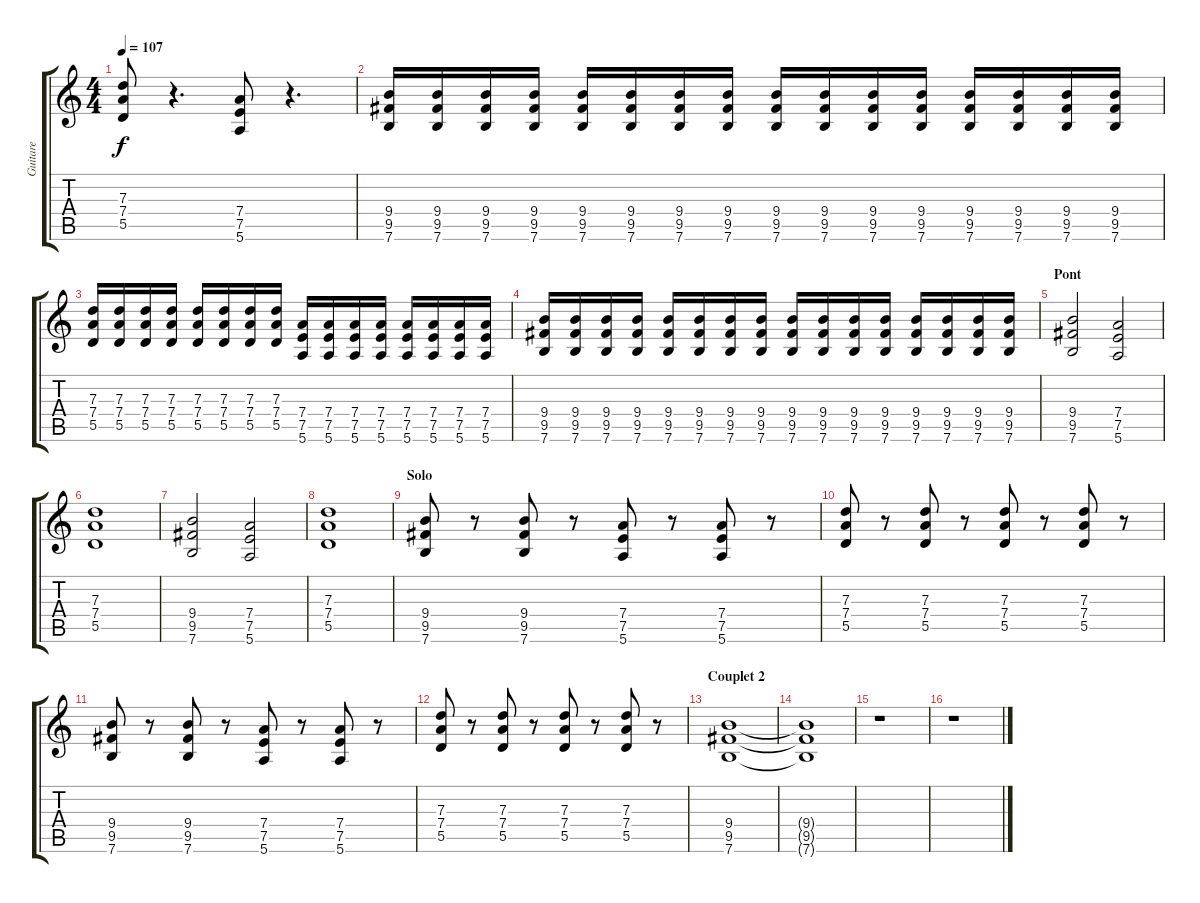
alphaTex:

\track ("Guitare" "Guitare") {instrument overdrivenguitar}
\staff {score tabs}
\tuning (E4 B3 G3 D3 A2 E2) {hide}
\ts (4 4)
\tempo 107
\clef g2
\ks c
(7.3 7.4 5.5).8{dy f} r.4{d} (7.4 7.5 5.6).8 r.4{d} |
(9.4 9.5 7.6).16 (9.4 9.5 7.6).16 (9.4 9.5 7.6).16 (9.4 9.5 7.6).16 (9.4 9.5 7.6).16 (9.4 9.5 7.6).16 (9.4 9.5 7.6).16 (9.4 9.5 7.6).16 (9.4 9.5 7.6).16 (9.4 9.5 7.6).16 (9.4 9.5 7.6).16 (9.4 9.5 7.6).16 (9.4 9.5 7.6).16 (9.4 9.5 7.6).16 (9.4 9.5 7.6).16 (9.4 9.5 7.6).16 |
(7.3 7.4 5.5).16 (7.3 7.4 5.5).16 (7.3 7.4 5.5).16 (7.3 7.4 5.5).16 (7.3 7.4 5.5).16 (7.3 7.4 5.5).16 (7.3 7.4 5.5).16 (7.3 7.4 5.5).16 (7.4 7.5 5.6).16 (7.4 7.5 5.6).16 (7.4 7.5 5.6).16 (7.4 7.5 5.6).16 (7.4 7.5 5.6).16 (7.4 7.5 5.6).16 (7.4 7.5 5.6).16 (7.4 7.5 5.6).16 |
(9.4 9.5 7.6).16 (9.4 9.5 7.6).16 (9.4 9.5 7.6).16 (9.4 9.5 7.6).16 (9.4 9.5 7.6).16 (9.4 9.5 7.6).16 (9.4 9.5 7.6).16 (9.4 9.5 7.6).16 (9.4 9.5 7.6).16 (9.4 9.5 7.6).16 (9.4 9.5 7.6).16 (9.4 9.5 7.6).16 (9.4 9.5 7.6).16 (9.4 9.5 7.6).16 (9.4 9.5 7.6).16 (9.4 9.5 7.6).16 |
\section ("" "Pont")
(9.4 9.5 7.6).2 (7.4 7.5 5.6).2 |
(7.3 7.4 5.5).1 |
(9.4 9.5 7.6).2 (7.4 7.5 5.6).2 |
(7.3 7.4 5.5).1 |
\section ("" "Solo")
(9.4 9.5 7.6).8 r.8 (9.4 9.5 7.6).8 r.8 (7.4 7.5 5.6).8 r.8 (7.4 7.5 5.6).8 r.8 |
(7.3 7.4 5.5).8 r.8 (7.3 7.4 5.5).8 r.8 (7.3 7.4 5.5).8 r.8 (7.3 7.4 5.5).8 r.8 |
(9.4 9.5 7.6).8 r.8 (9.4 9.5 7.6).8 r.8 (7.4 7.5 5.6).8 r.8 (7.4 7.5 5.6).8 r.8 |
(7.3 7.4 5.5).8 r.8 (7.3 7.4 5.5).8 r.8 (7.3 7.4 5.5).8 r.8 (7.3 7.4 5.5).8 r.8 |
\section ("" "Couplet 2")
(9.4 9.5 7.6).1 |
(9.4{t} 9.5{t} 7.6{t}).1 |
r.1 |
r.1
